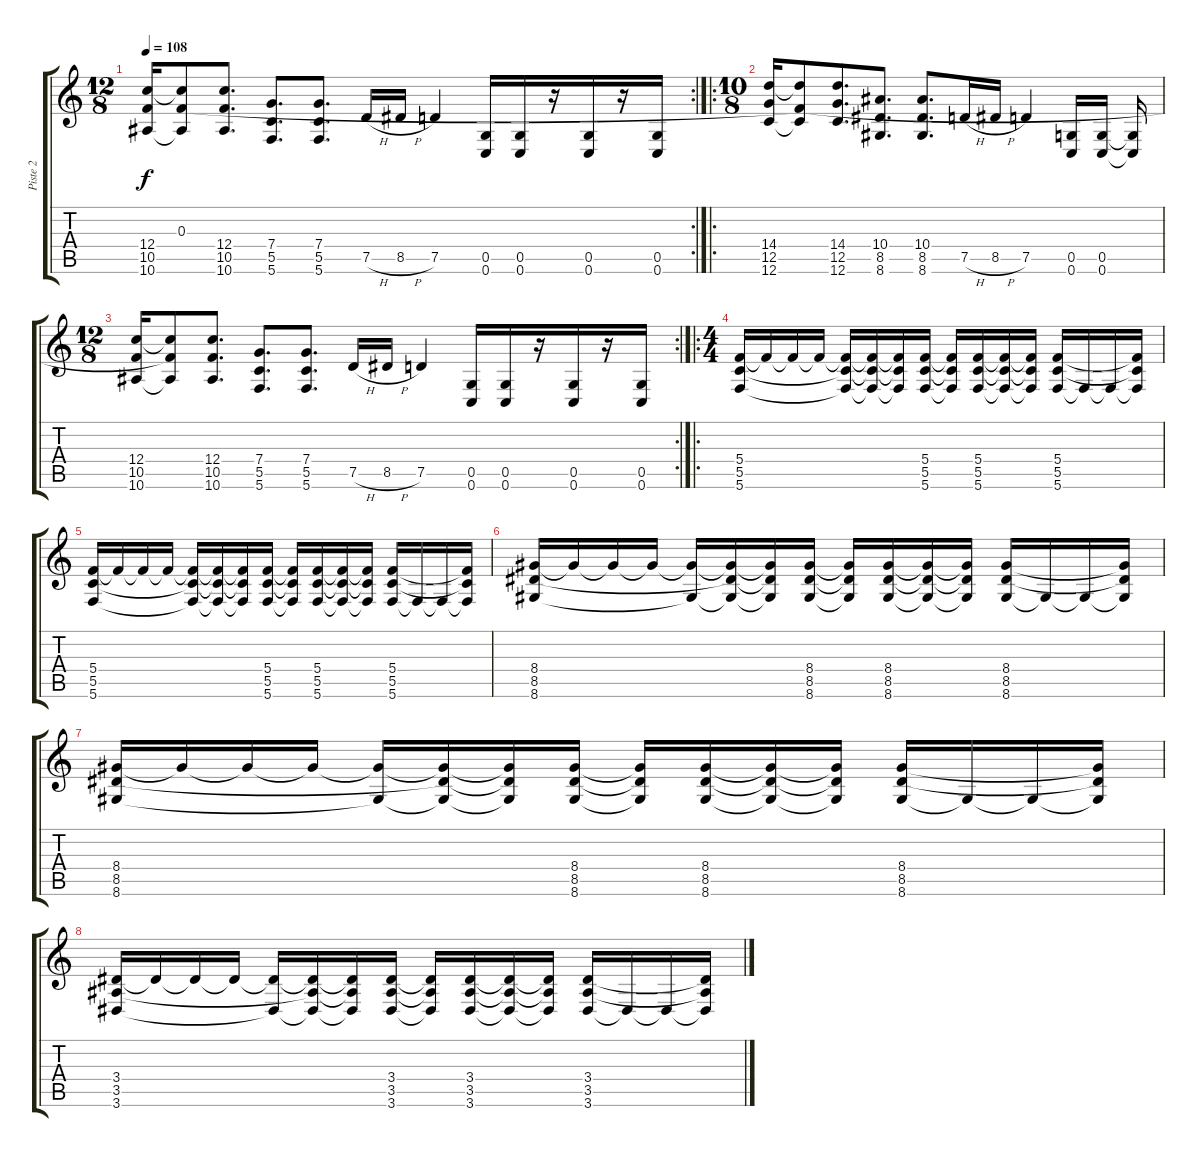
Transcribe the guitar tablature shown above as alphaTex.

\track ("Piste 2" "Piste 2") {instrument overdrivenguitar}
\staff {score tabs}
\tuning (D4 A3 F3 C3 G2 C2) {hide}
\rc 2
\ts (12 8)
\tempo 108
\clef g2
\ks c
(12.4 10.5 10.6).16{dy f} (0.3{t} 12.4{t} 10.6{t}).8 (12.4 10.5 10.6).8{d} (7.4 5.5 5.6).8{d} (7.4 5.5 5.6).8{d} 7.5{h}.16 8.5{h}.16 7.5.4 (0.5 0.6).16 (0.5 0.6).16 r.16 (0.5 0.6).16 r.16 (0.5 0.6).16 |
\ro
\ts (10 8)
(14.4 12.5 12.6).16 (0.3{t} 14.4{t} 12.6{t}).8 (14.4 12.5 12.6).8{d} (10.4 8.5 8.6).8{d} (10.4 8.5 8.6).8{d} 7.5{h}.16 8.5{h}.16 7.5.4 (0.5 0.6).16 (0.5 0.6).16 (0.5{t} 0.6{t}).16 |
\rc 2
\ts (12 8)
(12.4 10.5 10.6).16 (0.3{t} 12.4{t} 10.6{t}).8 (12.4 10.5 10.6).8{d} (7.4 5.5 5.6).8{d} (7.4 5.5 5.6).8{d} 7.5{h}.16 8.5{h}.16 7.5.4 (0.5 0.6).16 (0.5 0.6).16 r.16 (0.5 0.6).16 r.16 (0.5 0.6).16 |
\ro
\ts (4 4)
(5.4 5.5 5.6).16 5.4{t}.16 5.4{t}.16 5.4{t}.16 (5.4{t} 5.5{t} 5.6{t}).16 (5.4{t} 5.5{t} 5.6{t}).16 (5.4{t} 5.5{t} 5.6{t}).16 (5.4 5.5 5.6).16 (5.4{t} 5.5{t} 5.6{t}).16 (5.4 5.5 5.6).16 (5.4{t} 5.5{t} 5.6{t}).16 (5.4{t} 5.5{t} 5.6{t}).16 (5.4 5.5 5.6).16 5.6{t}.16 5.6{t}.16 (5.4{t} 5.5{t} 5.6{t}).16 |
(5.4 5.5 5.6).16 5.4{t}.16 5.4{t}.16 5.4{t}.16 (5.4{t} 5.5{t} 5.6{t}).16 (5.4{t} 5.5{t} 5.6{t}).16 (5.4{t} 5.5{t} 5.6{t}).16 (5.4 5.5 5.6).16 (5.4{t} 5.5{t} 5.6{t}).16 (5.4 5.5 5.6).16 (5.4{t} 5.5{t} 5.6{t}).16 (5.4{t} 5.5{t} 5.6{t}).16 (5.4 5.5 5.6).16 5.6{t}.16 5.6{t}.16 (5.4{t} 5.5{t} 5.6{t}).16 |
(8.4 8.5 8.6).16 8.4{t}.16 8.4{t}.16 8.4{t}.16 (8.4{t} 8.6{t}).16 (8.4{t} 8.5{t} 8.6{t}).16 (8.4{t} 8.5{t} 8.6{t}).16 (8.4 8.5 8.6).16 (8.4{t} 8.5{t} 8.6{t}).16 (8.4 8.5 8.6).16 (8.4{t} 8.5{t} 8.6{t}).16 (8.4{t} 8.5{t} 8.6{t}).16 (8.4 8.5 8.6).16 8.6{t}.16 8.6{t}.16 (8.4{t} 8.5{t} 8.6{t}).16 |
(8.4 8.5 8.6).16 8.4{t}.16 8.4{t}.16 8.4{t}.16 (8.4{t} 8.6{t}).16 (8.4{t} 8.5{t} 8.6{t}).16 (8.4{t} 8.5{t} 8.6{t}).16 (8.4 8.5 8.6).16 (8.4{t} 8.5{t} 8.6{t}).16 (8.4 8.5 8.6).16 (8.4{t} 8.5{t} 8.6{t}).16 (8.4{t} 8.5{t} 8.6{t}).16 (8.4 8.5 8.6).16 8.6{t}.16 8.6{t}.16 (8.4{t} 8.5{t} 8.6{t}).16 |
(3.4 3.5 3.6).16 3.4{t}.16 3.4{t}.16 3.4{t}.16 (3.4{t} 3.6{t}).16 (3.4{t} 3.5{t} 3.6{t}).16 (3.4{t} 3.5{t} 3.6{t}).16 (3.4 3.5 3.6).16 (3.4{t} 3.5{t} 3.6{t}).16 (3.4 3.5 3.6).16 (3.4{t} 3.5{t} 3.6{t}).16 (3.4{t} 3.5{t} 3.6{t}).16 (3.4 3.5 3.6).16 3.6{t}.16 3.6{t}.16 (3.4{t} 3.5{t} 3.6{t}).16
